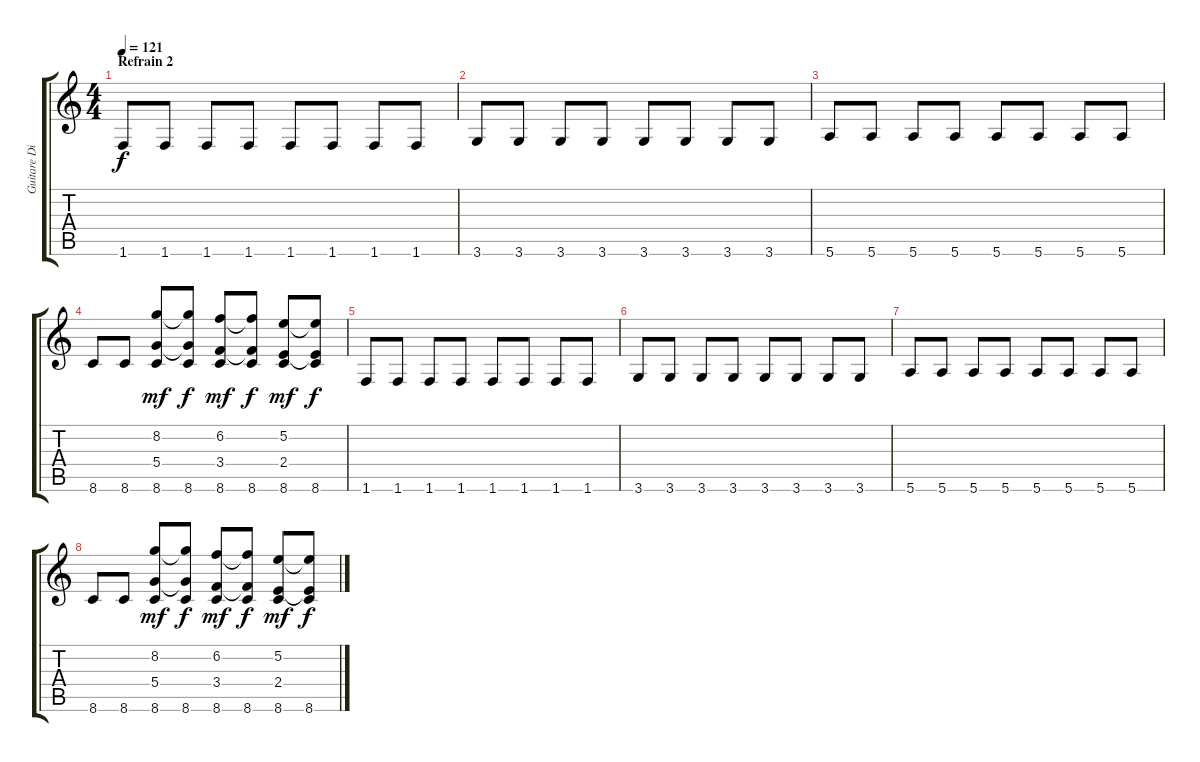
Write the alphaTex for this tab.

\track ("Guitare Dist. (Matthew Bellamy)" "Guitare Di") {instrument distortionguitar}
\staff {score tabs}
\tuning (E4 B3 G3 D3 A2 E2) {hide}
\ts (4 4)
\section ("" "Refrain 2")
\tempo 121
\clef g2
\ks c
1.6.8{dy f} 1.6.8 1.6.8 1.6.8 1.6.8 1.6.8 1.6.8 1.6.8 |
3.6.8 3.6.8 3.6.8 3.6.8 3.6.8 3.6.8 3.6.8 3.6.8 |
5.6.8 5.6.8 5.6.8 5.6.8 5.6.8 5.6.8 5.6.8 5.6.8 |
8.6.8 8.6.8 (8.2 5.4 8.6).8{dy mf} (8.2{t} 5.4{t} 8.6).8{dy f} (6.2 3.4 8.6).8{dy mf} (6.2{t} 3.4{t} 8.6).8{dy f} (5.2 2.4 8.6).8{dy mf} (5.2{t} 2.4{t} 8.6).8{dy f} |
1.6.8 1.6.8 1.6.8 1.6.8 1.6.8 1.6.8 1.6.8 1.6.8 |
3.6.8 3.6.8 3.6.8 3.6.8 3.6.8 3.6.8 3.6.8 3.6.8 |
5.6.8 5.6.8 5.6.8 5.6.8 5.6.8 5.6.8 5.6.8 5.6.8 |
8.6.8 8.6.8 (8.2 5.4 8.6).8{dy mf} (8.2{t} 5.4{t} 8.6).8{dy f} (6.2 3.4 8.6).8{dy mf} (6.2{t} 3.4{t} 8.6).8{dy f} (5.2 2.4 8.6).8{dy mf} (5.2{t} 2.4{t} 8.6).8{dy f}
